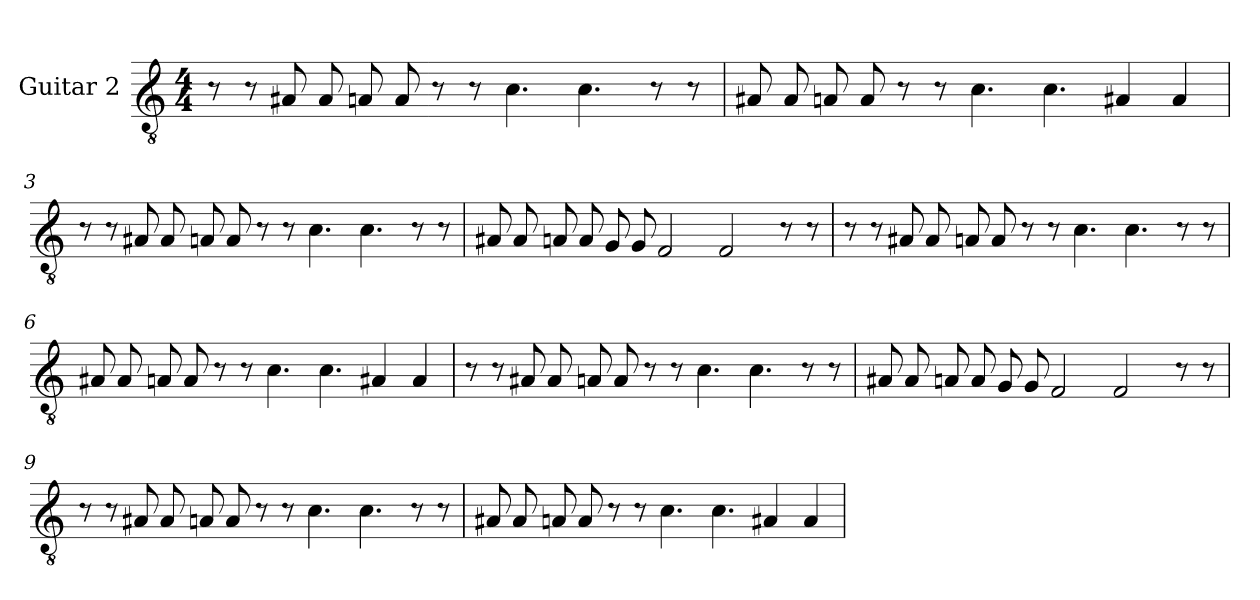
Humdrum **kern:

**kern
*part1
*staff1
*I"Guitar 2
*stria6
*clefGv2
*k[]
*M4/4
*MM190
=1
8r
8r
8A#
8A#
8A
8A
8r
8r
4.c
4.c
8r
8r
=2
8A#
8A#
8A
8A
8r
8r
4.c
4.c
4A#
4A#
=3
8r
8r
8A#
8A#
8A
8A
8r
8r
4.c
4.c
8r
8r
=4
8A#
8A#
8A
8A
8G
8G
2F
2F
8r
8r
=5
8r
8r
8A#
8A#
8A
8A
8r
8r
4.c
4.c
8r
8r
=6
8A#
8A#
8A
8A
8r
8r
4.c
4.c
4A#
4A#
=7
8r
8r
8A#
8A#
8A
8A
8r
8r
4.c
4.c
8r
8r
=8
8A#
8A#
8A
8A
8G
8G
2F
2F
8r
8r
=9
8r
8r
8A#
8A#
8A
8A
8r
8r
4.c
4.c
8r
8r
=10
8A#
8A#
8A
8A
8r
8r
4.c
4.c
4A#
4A#
=
*-
